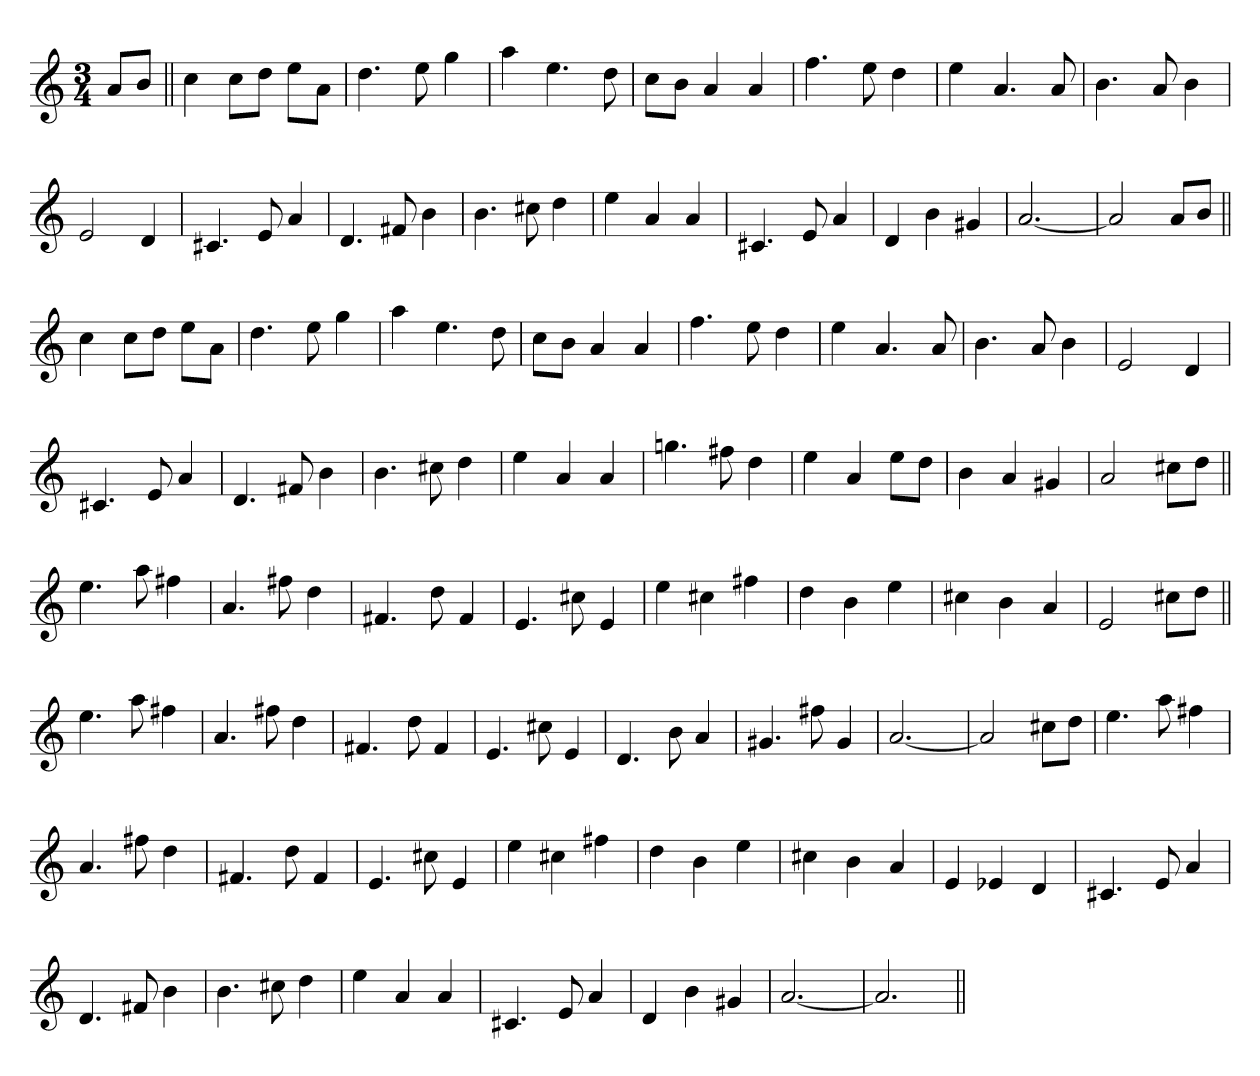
**kern
*part1
*staff1
*clefG2
*k[]
*M3/4
=1
8aL
8bJ
=||
4cc
8ccL
8ddJ
8eeL
8aJ
=
4.dd
8ee
4gg
=
4aa
4.ee
8dd
=
8ccL
8bJ
4a
4a
=
4.ff
8ee
4dd
=
4ee
4.a
8a
=
4.b
8a
4b
=
2e
4d
=
4.c#X
8e
4a
=
4.d
8f#X
4b
=
4.b
8cc#X
4dd
=
4ee
4a
4a
=
4.c#X
8e
4a
=
4d
4b
4g#X
=
[2.a
=
2a]
8aL
8bJ
=||
4cc
8ccL
8ddJ
8eeL
8aJ
=
4.dd
8ee
4gg
=
4aa
4.ee
8dd
=
8ccL
8bJ
4a
4a
=
4.ff
8ee
4dd
=
4ee
4.a
8a
=
4.b
8a
4b
=
2e
4d
=
4.c#X
8e
4a
=
4.d
8f#X
4b
=
4.b
8cc#X
4dd
=
4ee
4a
4a
=
4.ggn
8ff#X
4dd
=
4ee
4a
8eeL
8ddJ
=
4b
4a
4g#X
=
2a
8cc#XL
8ddJ
=||
4.ee
8aa
4ff#X
=
4.a
8ff#X
4dd
=
4.f#X
8dd
4f#
=
4.e
8cc#X
4e
=
4ee
4cc#X
4ff#X
=
4dd
4b
4ee
=
4cc#X
4b
4a
=
2e
8cc#XL
8ddJ
=||
4.ee
8aa
4ff#X
=
4.a
8ff#X
4dd
=
4.f#X
8dd
4f#
=
4.e
8cc#X
4e
=
4.d
8b
4a
=
4.g#X
8ff#X
4g#
=
[2.a
=
2a]
8cc#XL
8ddJ
=
4.ee
8aa
4ff#X
=
4.a
8ff#X
4dd
=
4.f#X
8dd
4f#
=
4.e
8cc#X
4e
=
4ee
4cc#X
4ff#X
=
4dd
4b
4ee
=
4cc#X
4b
4a
=
4e
4e-X
4d
=
4.c#X
8e
4a
=
4.d
8f#X
4b
=
4.b
8cc#X
4dd
=
4ee
4a
4a
=
4.c#X
8e
4a
=
4d
4b
4g#X
=
[2.a
=
2.a]
=||
*-
